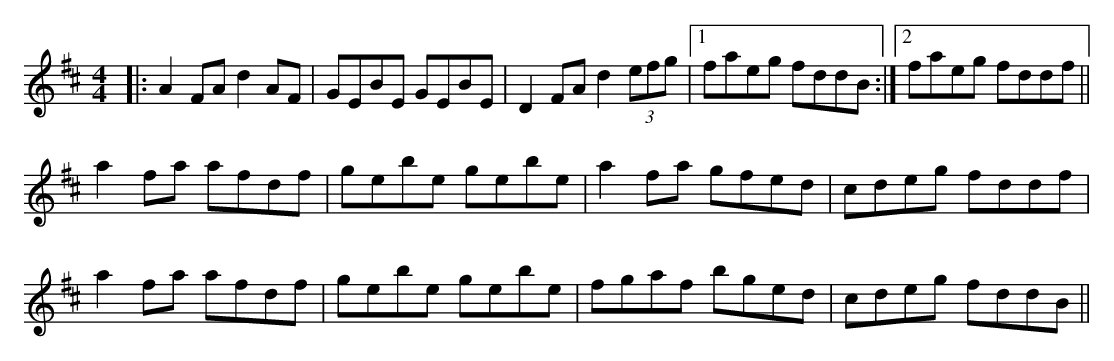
X:1
M:4/4
K:D
|:A2FA d2AF|GEBE GEBE|D2FA d2 (3efg|1 faeg fddB:|2 faeg fddf||
a2fa afdf|gebe gebe|a2fa gfed|cdeg fddf|
a2fa afdf|gebe gebe|fgaf bged|cdeg fddB||
